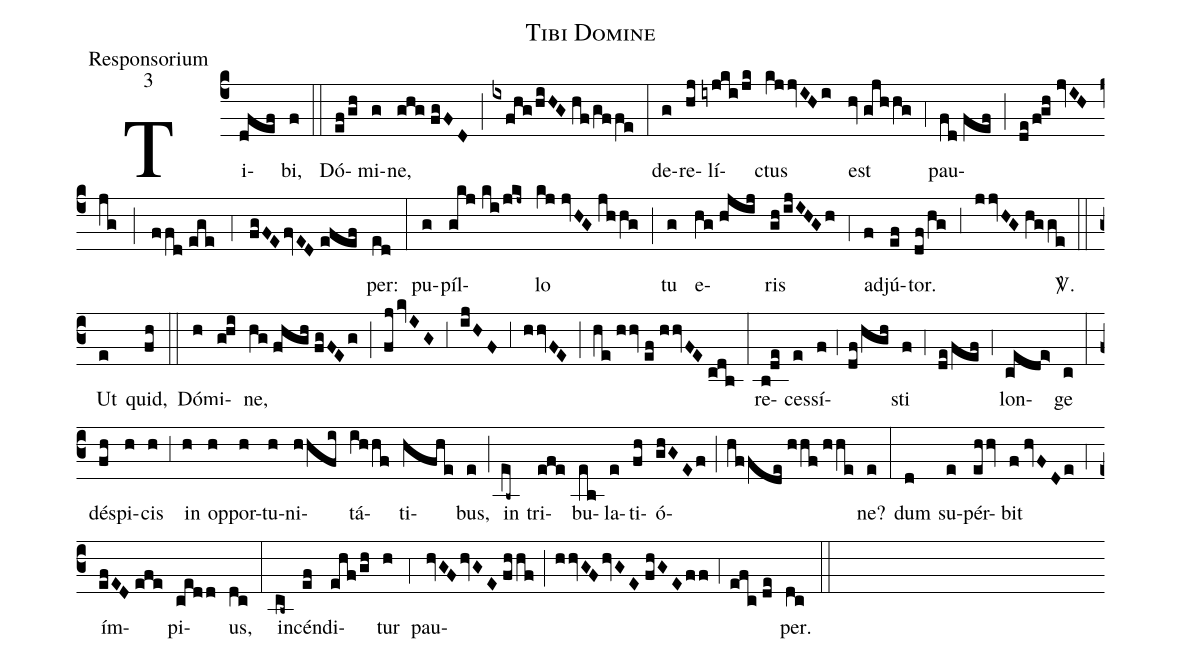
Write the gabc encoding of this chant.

name:Tibi Domine;
office-part:Responsorium;
mode:3;
%%
(c4) Ti(dfef)bi,(f) (::) Dó(ef/gh)mi(g)ne,(ghg//fgFD) (;) (ixfhg/hiHG//hf/gffe) (:) de(g)re(hj)lí(iyjki/jk)ctus(kj/jvIHi) est(hv//gjhhg) (;4) pau(fd//fef;de/f!gh//jvIH/jg;ffd//ege;4fgFE/fvED//efef)per:(ed) (:) pu(g)píl(gkj//ki/jkj~)lo(kj//jvHG//jhhg) (;) tu(g) e(hg//hjij)ris(gh/ijIHGh) (;4) ad(f)jú(ef)tor.(df/hg) (;3) (jjvHG//hgge) <sp>V/</sp>.(z0::c3) Ut(e) quid,(fh) (::) Dó(h)mi(g!hi)ne,(hg//fhgh//fgFE/g) (;) (fj/kvIG) (;3) (ijHF) (;3) (hhvFE) (;) (he//hhv//ef//hhvFE//cdb) (:) re(b!de)ces(e)sí(f;4df/hgh)sti(f) (;4) (de/fef) (;4) lon(cede>)ge(c) (:) dé(fh)spi(h)cis(h) (;3) in(h) op(h)por(h)tu(h)ni(hhfi)tá(ihhf)ti(hfhe)bus,(e) (;) in(eb~) tri(efe)bu(eb)la(e)ti(fh)ó(ghGEf;hffde//hhf//hhe)ne?(e) (:) dum(d) su(e)pér(ehhv)bit(f//hvFDe) (;4) ím(efED//efe)pi(cedd)us,(dc) (:) in(cb~)cén(ef)di(ehf/gh)tur(h) (;4) pau(hvGF/hvGE//fhhf;hhvGF/hvGE//fhGE/ff;4efc//de)per.(dc) (::)
